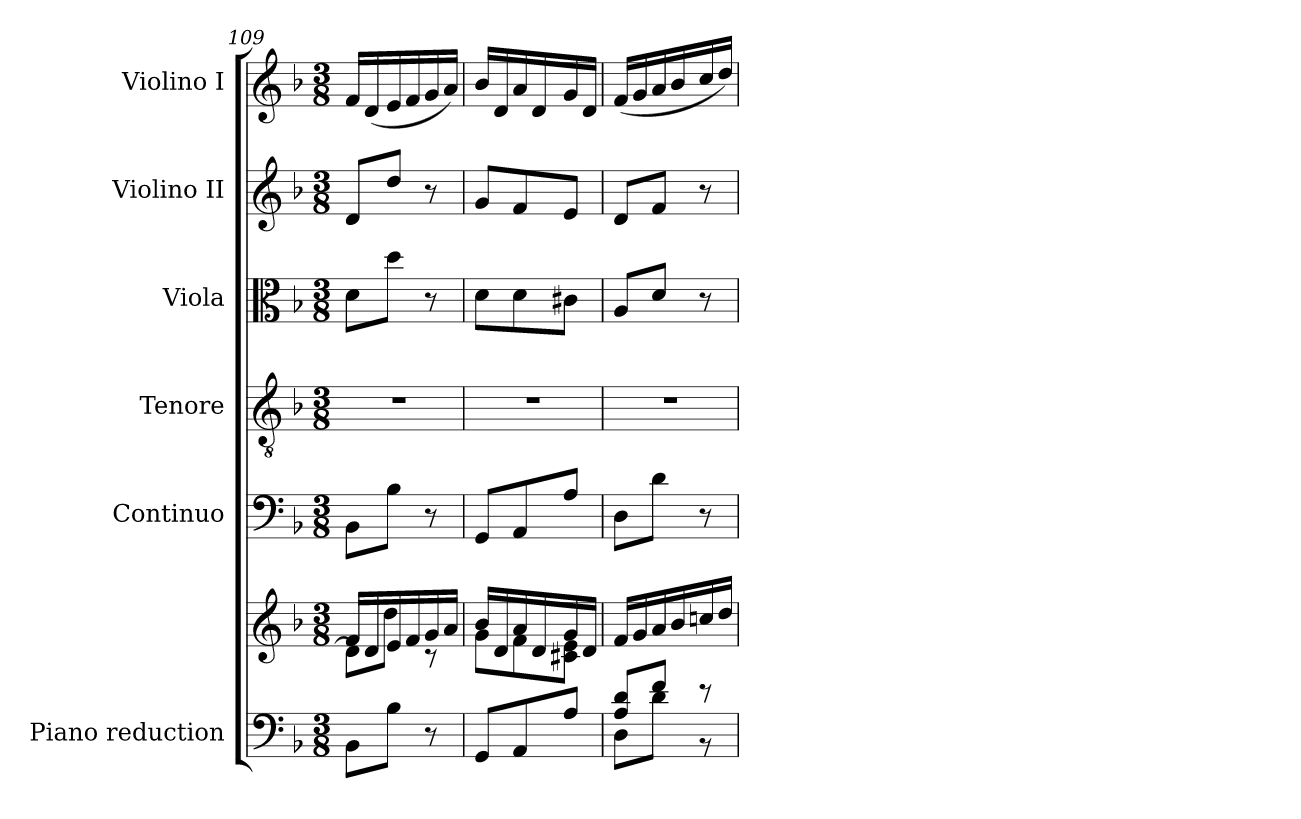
**kern	**kern	**kern	**kern	**kern	**kern	**kern
*part6	*part6	*part5	*part4	*part3	*part2	*part1
*staff7	*staff6	*staff5	*staff4	*staff3	*staff2	*staff1
*I"Piano reduction	*	*I"Continuo	*I"Tenore	*I"Viola	*I"Violino II	*I"Violino I
*I'Pno	*	*	*	*I'Vla	*I'Vln	*I'Vln
*clefF4	*clefG2	*clefF4	*clefGv2	*clefC3	*clefG2	*clefG2
*k[b-]	*k[b-]	*k[b-]	*k[b-]	*k[b-]	*k[b-]	*k[b-]
*M3/8	*M3/8	*M3/8	*M3/8	*M3/8	*M3/8	*M3/8
=109	=109	=109	=109	=109	=109	=109
*	*^	*	*	*	*	*
8BB-\L	16f/LL	8d\L]	8BB-\L	4.r	8d\L	8d/L	16f/LL
.	16d/	.	.	.	.	.	(16d/
8B-\J	16e/	8dd\J	8B-\J	.	8dd\J	8dd/J	16e/
.	16f/	.	.	.	.	.	16f/
8r	16g/	8r	8r	.	8r	8r	16g/
.	16a/JJ	.	.	.	.	.	16a/JJ)
=110	=110	=110	=110	=110	=110	=110	=110
8GG/L	16b-/LL	8g\L	8GG/L	4.r	8d\L	8g/L	16b-/LL
.	16d/	.	.	.	.	.	16d/
8AA/	16a/	8f\	8AA/	.	8d\	8f/	16a/
.	16d/	.	.	.	.	.	16d/
8A/J	16g/	8c#X\ 8e\J	8A/J	.	8c#X\J	8e/J	16g/
.	16d/JJ	.	.	.	.	.	16d/JJ
*	*v	*v	*	*	*	*	*
=111	=111	=111	=111	=111	=111	=111
*^	*	*	*	*	*	*
8A/ 8d/L	8D\L	16f/LL	8D\L	4.r	8A/L	8d/L	(16f/LL
.	.	16g/	.	.	.	.	16g/
8f/J	8d\J	16a/	8d\J	.	8d/J	8f/J	16a/
.	.	16b-/	.	.	.	.	16b-/
8r	8r	16ccn/	8r	.	8r	8r	16cc/
.	.	16dd/JJ	.	.	.	.	16dd/JJ)
*v	*v	*	*	*	*	*	*
=	=	=	=	=	=	=
*-	*-	*-	*-	*-	*-	*-
